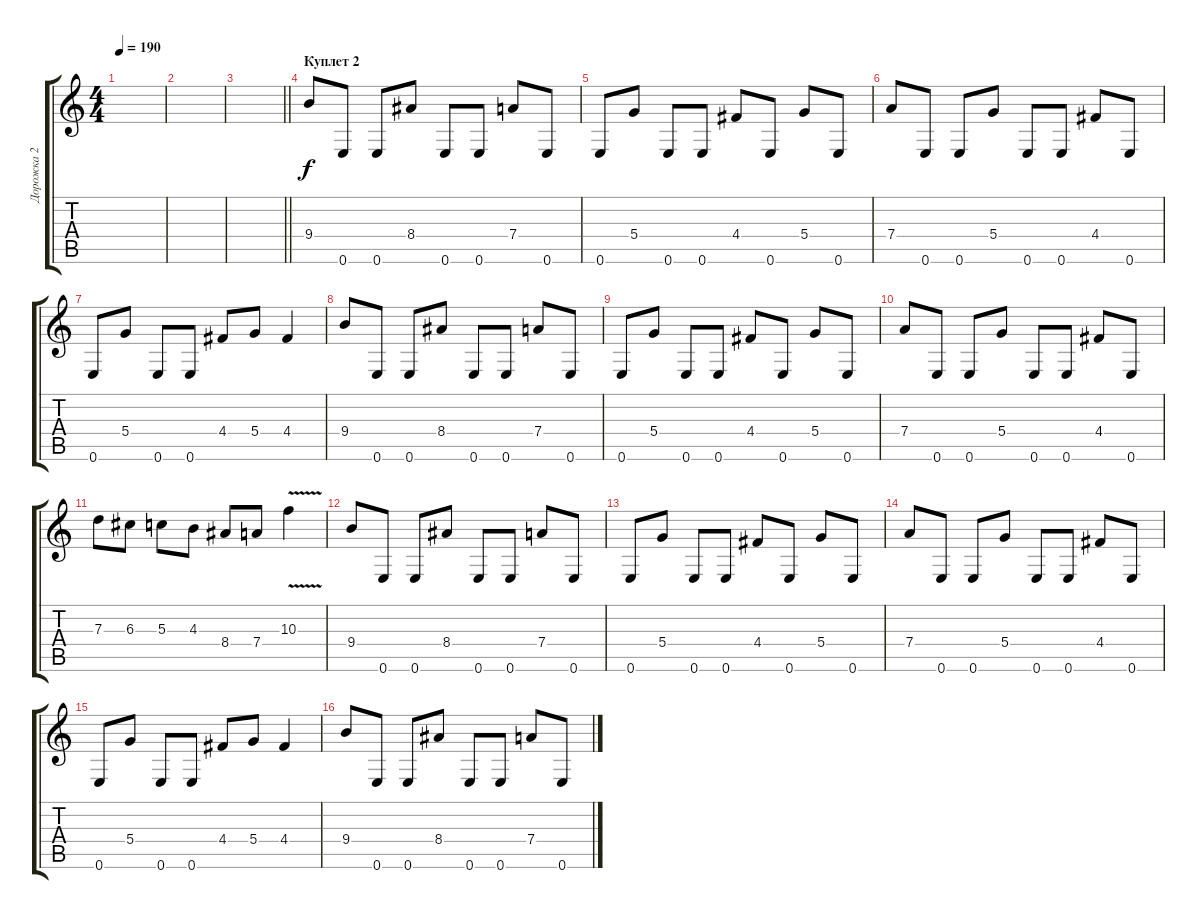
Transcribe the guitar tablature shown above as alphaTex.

\track ("Дорожка 2" "Дорожка 2") {instrument distortionguitar}
\staff {score tabs}
\tuning (E4 B3 G3 D3 A2 E2) {hide}
\ts (4 4)
\tempo 190
\clef g2
\ks c
|
|
\barLineRight lightlight
|
\section ("" "Куплет 2")
9.4.8 0.6.8 0.6.8 8.4.8 0.6.8 0.6.8 7.4.8 0.6.8 |
0.6.8 5.4.8 0.6.8 0.6.8 4.4.8 0.6.8 5.4.8 0.6.8 |
7.4.8 0.6.8 0.6.8 5.4.8 0.6.8 0.6.8 4.4.8 0.6.8 |
0.6.8 5.4.8 0.6.8 0.6.8 4.4.8 5.4.8 4.4.4 |
9.4.8 0.6.8 0.6.8 8.4.8 0.6.8 0.6.8 7.4.8 0.6.8 |
0.6.8 5.4.8 0.6.8 0.6.8 4.4.8 0.6.8 5.4.8 0.6.8 |
7.4.8 0.6.8 0.6.8 5.4.8 0.6.8 0.6.8 4.4.8 0.6.8 |
7.3.8 6.3.8 5.3.8 4.3.8 8.4.8 7.4.8 10.3{v}.4 |
9.4.8 0.6.8 0.6.8 8.4.8 0.6.8 0.6.8 7.4.8 0.6.8 |
0.6.8 5.4.8 0.6.8 0.6.8 4.4.8 0.6.8 5.4.8 0.6.8 |
7.4.8 0.6.8 0.6.8 5.4.8 0.6.8 0.6.8 4.4.8 0.6.8 |
0.6.8 5.4.8 0.6.8 0.6.8 4.4.8 5.4.8 4.4.4 |
9.4.8 0.6.8 0.6.8 8.4.8 0.6.8 0.6.8 7.4.8 0.6.8
